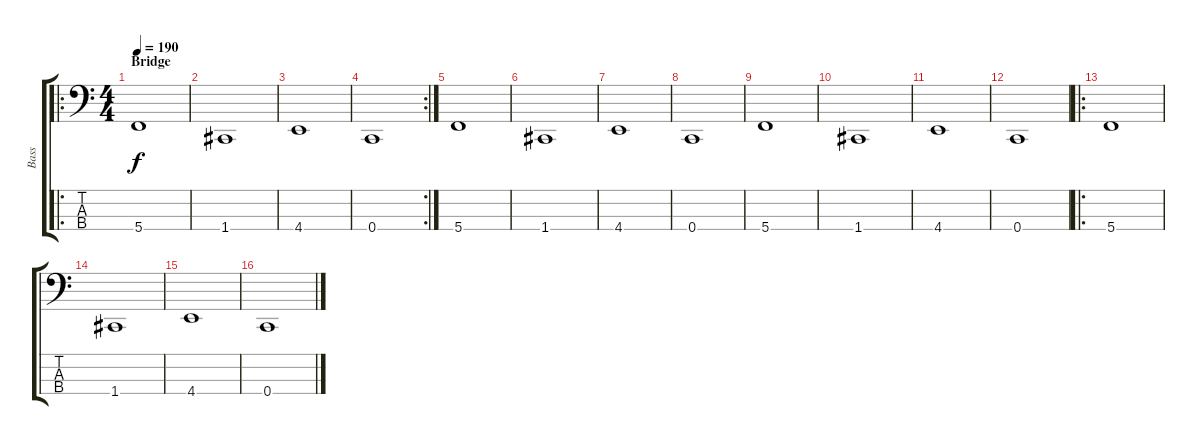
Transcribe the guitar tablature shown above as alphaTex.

\track ("Bass" "Bass") {instrument electricbasspick}
\staff {score tabs}
\tuning (F2 C2 G1 C1) {hide}
\ro
\ts (4 4)
\section ("" "Bridge")
\tempo 190
\clef f4
\ks c
5.4.1{dy f} |
1.4.1 |
4.4.1 |
\rc 2
0.4.1 |
5.4.1 |
1.4.1 |
4.4.1 |
0.4.1 |
5.4.1 |
1.4.1 |
4.4.1 |
0.4.1 |
\ro
5.4.1 |
1.4.1 |
4.4.1 |
0.4.1
